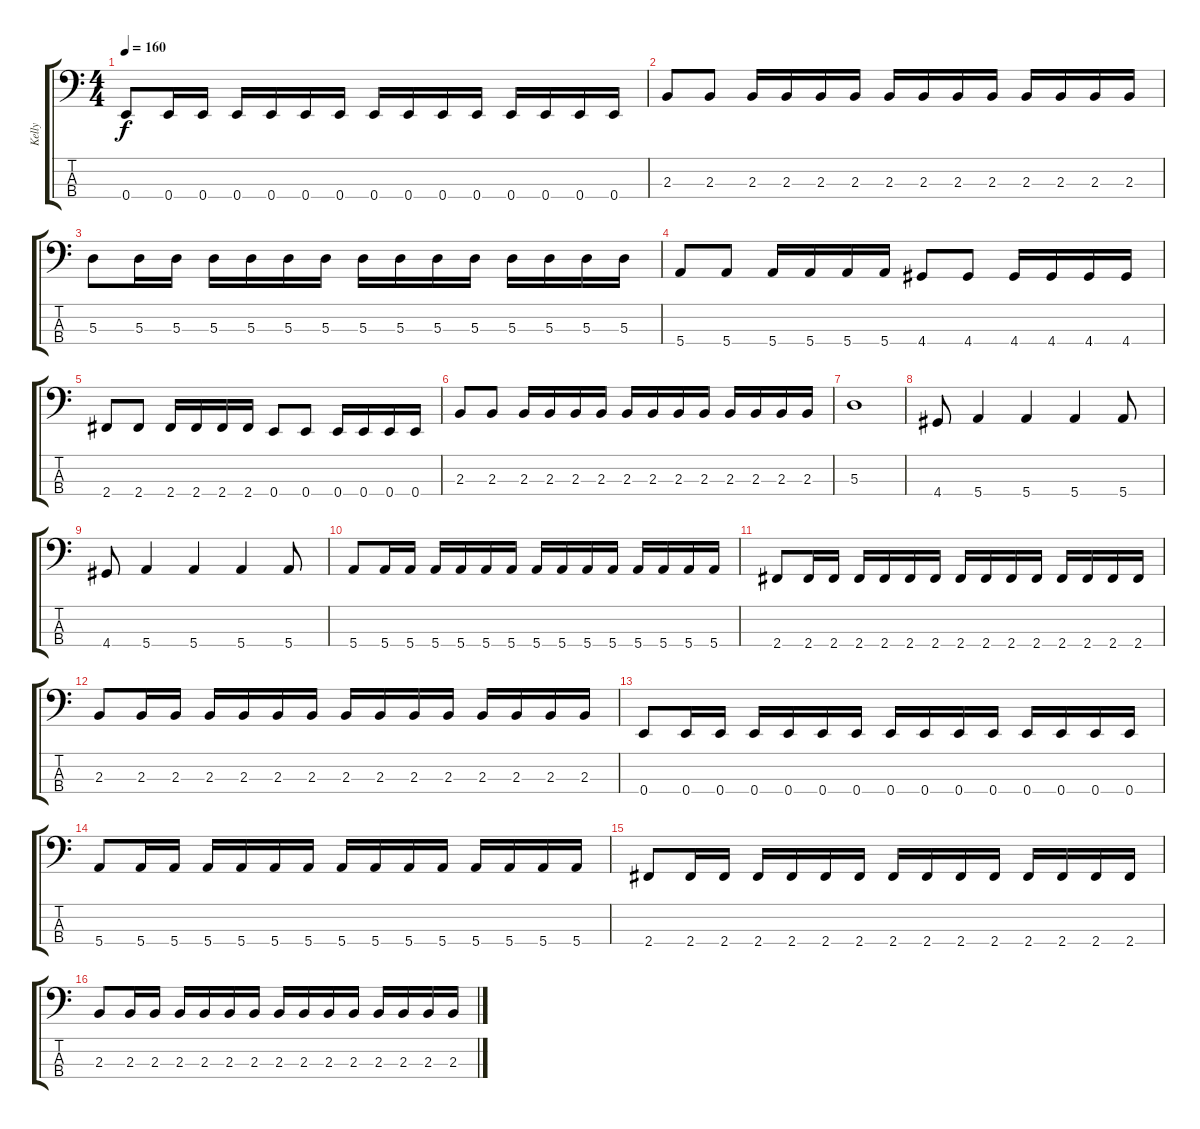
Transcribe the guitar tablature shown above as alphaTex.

\track ("Kelly" "Kelly") {instrument electricbasspick}
\staff {score tabs}
\tuning (G2 D2 A1 E1) {hide}
\ts (4 4)
\tempo 160
\clef f4
\ks c
0.4.8{dy f} 0.4.16 0.4.16 0.4.16 0.4.16 0.4.16 0.4.16 0.4.16 0.4.16 0.4.16 0.4.16 0.4.16 0.4.16 0.4.16 0.4.16 |
2.3.8 2.3.8 2.3.16 2.3.16 2.3.16 2.3.16 2.3.16 2.3.16 2.3.16 2.3.16 2.3.16 2.3.16 2.3.16 2.3.16 |
5.3.8 5.3.16 5.3.16 5.3.16 5.3.16 5.3.16 5.3.16 5.3.16 5.3.16 5.3.16 5.3.16 5.3.16 5.3.16 5.3.16 5.3.16 |
5.4.8 5.4.8 5.4.16 5.4.16 5.4.16 5.4.16 4.4.8 4.4.8 4.4.16 4.4.16 4.4.16 4.4.16 |
2.4.8 2.4.8 2.4.16 2.4.16 2.4.16 2.4.16 0.4.8 0.4.8 0.4.16 0.4.16 0.4.16 0.4.16 |
2.3.8 2.3.8 2.3.16 2.3.16 2.3.16 2.3.16 2.3.16 2.3.16 2.3.16 2.3.16 2.3.16 2.3.16 2.3.16 2.3.16 |
5.3.1 |
4.4.8{volume 10} 5.4.4 5.4.4 5.4.4 5.4.8 |
4.4.8 5.4.4 5.4.4 5.4.4 5.4.8 |
5.4.8{volume 13} 5.4.16 5.4.16 5.4.16 5.4.16 5.4.16 5.4.16 5.4.16 5.4.16 5.4.16 5.4.16 5.4.16 5.4.16 5.4.16 5.4.16 |
2.4.8 2.4.16 2.4.16 2.4.16 2.4.16 2.4.16 2.4.16 2.4.16 2.4.16 2.4.16 2.4.16 2.4.16 2.4.16 2.4.16 2.4.16 |
2.3.8 2.3.16 2.3.16 2.3.16 2.3.16 2.3.16 2.3.16 2.3.16 2.3.16 2.3.16 2.3.16 2.3.16 2.3.16 2.3.16 2.3.16 |
0.4.8 0.4.16 0.4.16 0.4.16 0.4.16 0.4.16 0.4.16 0.4.16 0.4.16 0.4.16 0.4.16 0.4.16 0.4.16 0.4.16 0.4.16 |
5.4.8 5.4.16 5.4.16 5.4.16 5.4.16 5.4.16 5.4.16 5.4.16 5.4.16 5.4.16 5.4.16 5.4.16 5.4.16 5.4.16 5.4.16 |
2.4.8 2.4.16 2.4.16 2.4.16 2.4.16 2.4.16 2.4.16 2.4.16 2.4.16 2.4.16 2.4.16 2.4.16 2.4.16 2.4.16 2.4.16 |
2.3.8 2.3.16 2.3.16 2.3.16 2.3.16 2.3.16 2.3.16 2.3.16 2.3.16 2.3.16 2.3.16 2.3.16 2.3.16 2.3.16 2.3.16
